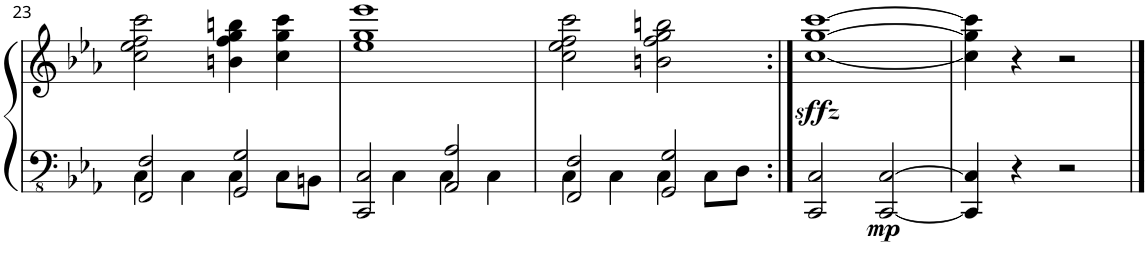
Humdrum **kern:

**kern	**kern	**dynam
*part1	*part1	*part1
*staff2	*staff1	*staff1/2
*I"Klavier	*	*
*I'Klav.	*	*
!!LO:PB:g=z
*clefFv4	*clefG2	*
*k[b-e-a-]	*k[b-e-a-]	*
*M4/4	*M4/4	*
=23	=23	=23
*^	*	*
2FFF/ 2FF/	4CC\	2cc\ 2ee-\ 2ff\ 2ccc\	.
.	4CC\	.	.
2GGG/ 2GG/	4CC\	4bn\ 4ff\ 4gg\ 4bbn\	.
.	8CC\L	4cc\ 4gg\ 4ccc\	.
.	8BBBn\J	.	.
=24	=24	=24	=24
2CCC/ 2CC/	4ryy	1ee- 1gg 1eee-	.
.	4CC\	.	.
2AAA-/ 2AA-/	4CC\	.	.
.	4CC\	.	.
=25	=25	=25	=25
2FFF/ 2FF/	4CC\	2cc\ 2ee-\ 2ff\ 2ccc\	.
.	4CC\	.	.
2GGG/ 2GG/	4CC\	2bn\ 2ff\ 2gg\ 2bbn\	.
.	8CC\L	.	.
.	8DD\J	.	.
=26:|!	=26:|!	=26:|!	=26:|!
!	!	!	!LO:DY:b
*v	*v	*	*
2CCC/ 2CC/	[1cc [1gg [1ccc	sffz
!	!	!LO:DY:b=2
[2CCC/ [2CC/	.	mp
=27	=27	=27
4CCC/] 4CC/]	4cc\] 4gg\] 4ccc\]	.
4r	4r	.
2r	2r	.
==	==	==
*-	*-	*-
